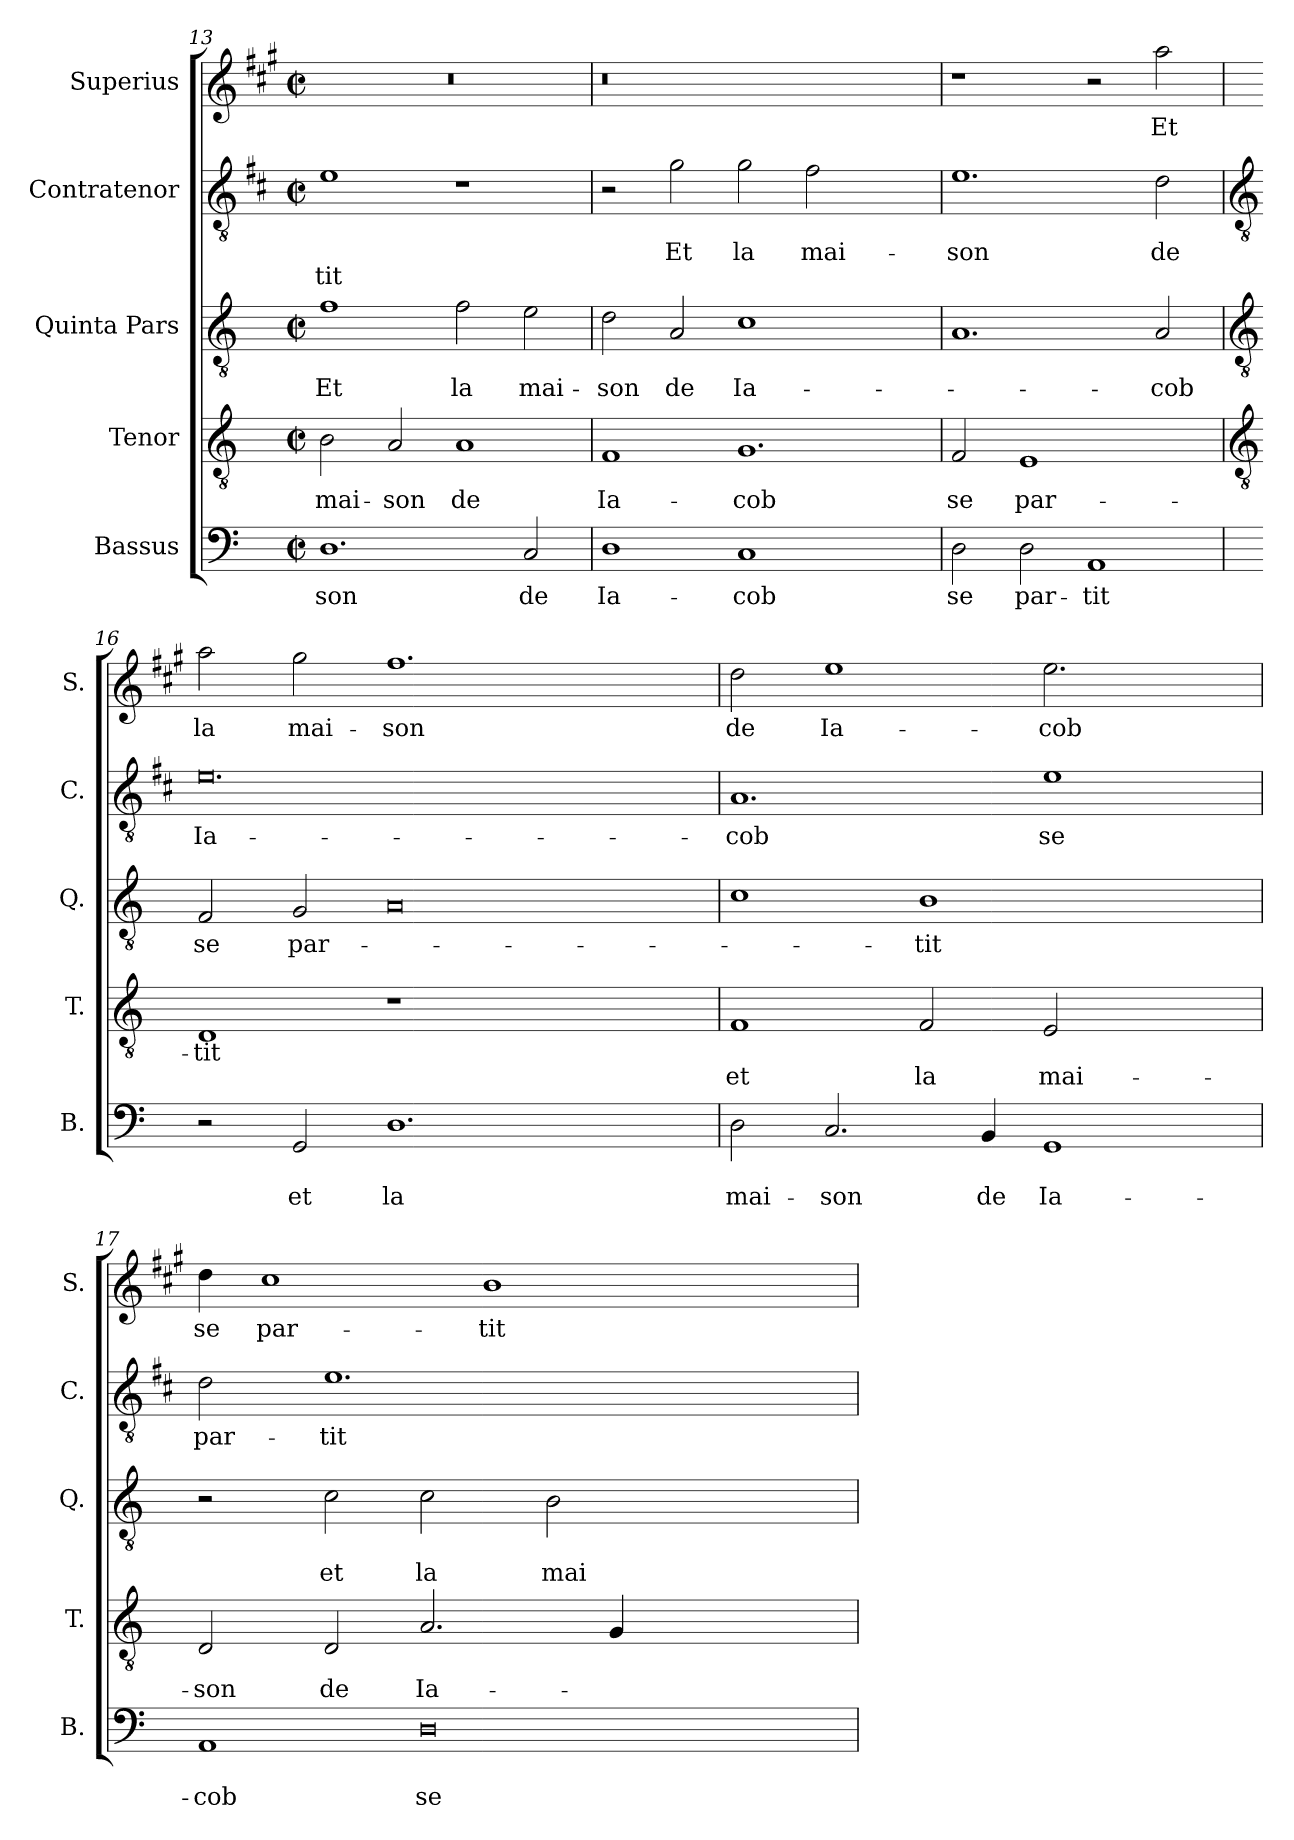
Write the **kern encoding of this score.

**kern	**text	**text	**kern	**text	**text	**kern	**text	**text	**kern	**text	**text	**kern	**text
*part5	*part5	*part5	*part4	*part4	*part4	*part3	*part3	*part3	*part2	*part2	*part2	*part1	*part1
*staff5	*staff5	*staff5	*staff4	*staff4	*staff4	*staff3	*staff3	*staff3	*staff2	*staff2	*staff2	*staff1	*staff1
*I"Bassus	*	*	*I"Tenor	*	*	*I"Quinta Pars	*	*	*I"Contratenor	*	*	*I"Superius	*
*I'B.	*	*	*I'T.	*	*	*I'Q.	*	*	*I'C.	*	*	*I'S.	*
*clefF4	*	*	*clefGv2	*	*	*clefGv2	*	*	*clefGv2	*	*	*clefG2	*
*	*	*	*	*	*	*	*	*	*ITrd1c2	*	*	*ITrd5c9	*
*k[]	*	*	*k[]	*	*	*k[]	*	*	*k[]	*	*	*k[]	*
*C:	*	*	*C:	*	*	*C:	*	*	*C:	*	*	*C:	*
*M4/2	*	*	*M4/2	*	*	*M4/2	*	*	*M4/2	*	*	*M4/2	*
*met(c|)	*	*	*met(c|)	*	*	*met(c|)	*	*	*met(c|)	*	*	*met(c|)	*
=13	=13	=13	=13	=13	=13	=13	=13	=13	=13	=13	=13	=13	=13
!	!LO:LY:b	!	!	!LO:LY:b	!	!	!LO:LY:b	!	!	!	!LO:LY:b	!	!
1.D	-son	.	2B	mai-	.	1f	Et	.	1d	.	-tit	0r	.
!	!	!	!	!LO:LY:b	!	!	!	!	!	!	!	!	!
.	.	.	2A	-son	.	.	.	.	.	.	.	.	.
!	!	!	!	!LO:LY:b	!	!	!LO:LY:b	!	!	!	!	!	!
.	.	.	1A	de	.	2f	la	.	1r	.	.	.	.
!	!LO:LY:b	!	!	!	!	!	!LO:LY:b	!	!	!	!	!	!
2C	de	.	.	.	.	2e	mai-	.	.	.	.	.	.
=14	=14	=14	=14	=14	=14	=14	=14	=14	=14	=14	=14	=14	=14
!	!LO:LY:b	!	!	!LO:LY:b	!	!	!LO:LY:b	!	!	!	!	!	!
1D	Ia-	.	1F	Ia-	.	2d	-son	.	2r	.	.	0r	.
!	!	!	!	!	!	!	!LO:LY:b	!	!	!LO:LY:b	!	!	!
.	.	.	.	.	.	2A	de	.	2f	Et	.	.	.
!	!LO:LY:b	!	!	!LO:LY:b	!	!	!LO:LY:b	!	!	!LO:LY:b	!	!	!
1C	-cob	.	1.G	-cob	.	1c	Ia-	.	2f	la	.	.	.
!	!	!	!	!	!	!	!	!	!	!LO:LY:b	!	!	!
.	.	.	.	.	.	.	.	.	2e	mai-	.	.	.
2ryy	.	.	.	.	.	2ryy	.	.	2ryy	.	.	2ryy	.
=15	=15	=15	=15	=15	=15	=15	=15	=15	=15	=15	=15	=15	=15
!	!LO:LY:b	!	!	!LO:LY:b	!	!	!	!	!	!LO:LY:b	!	!	!
2D	se	.	2F	se	.	1.A	.	.	1.d	-son	.	1r	.
!	!LO:LY:b	!	!	!LO:LY:b	!	!	!	!	!	!	!	!	!
2D	par-	.	1E	par-	.	.	.	.	.	.	.	.	.
!	!LO:LY:b	!	!	!	!	!	!	!	!	!	!	!	!
1AA	-tit	.	.	.	.	.	.	.	.	.	.	2r	.
!	!	!	!	!	!	!	!LO:LY:b	!	!	!LO:LY:b	!	!	!LO:LY:b
.	.	.	2ryy	.	.	2A	-cob	.	2c	de	.	2cc	Et
!!LO:LB:g=z
=16	=16	=16	=16	=16	=16	=16	=16	=16	=16	=16	=16	=16	=16
*	*	*	*clefGv2	*	*	*clefGv2	*	*	*clefGv2	*	*	*	*
!	!	!	!	!LO:LY:b	!	!	!LO:LY:b	!	!	!LO:LY:b	!	!	!LO:LY:b
2r	.	.	1D	-tit	.	2F	se	.	0.d	Ia-	.	2cc	la
!	!	!LO:LY:b	!	!	!	!	!LO:LY:b	!	!	!	!	!	!LO:LY:b
2GG	.	et	.	.	.	2G	par-	.	.	.	.	2b	mai-
!	!	!LO:LY:b	!	!	!	!	!	!	!	!	!	!	!LO:LY:b
1.D	.	la	1r	.	.	0A	.	.	.	.	.	1.a	-son
.	.	.	1ryy	.	.	.	.	.	.	.	.	.	.
2ryy	.	.	.	.	.	.	.	.	.	.	.	2ryy	.
=17A	=17A	=17A	=17A	=17A	=17A	=17A	=17A	=17A	=17A	=17A	=17A	=17A	=17A
!	!	!LO:LY:b	!	!	!LO:LY:b	!	!	!	!	!LO:LY:b	!	!	!LO:LY:b
2D	.	mai-	1F	.	et	1c	.	.	1.G	-cob	.	2f	de
!	!	!LO:LY:b	!	!	!	!	!	!	!	!	!	!	!LO:LY:b
2.C	.	-son	.	.	.	.	.	.	.	.	.	1g	Ia-
!	!	!	!	!	!LO:LY:b	!	!LO:LY:b	!	!	!	!	!	!
.	.	.	2F	.	la	1B	-tit	.	.	.	.	.	.
!	!	!LO:LY:b	!	!	!	!	!	!	!	!	!	!	!
4BB	.	de	.	.	.	.	.	.	.	.	.	.	.
!	!	!LO:LY:b	!	!	!LO:LY:b	!	!	!	!	!LO:LY:b	!	!	!LO:LY:b
1GG	.	Ia-	2E	.	mai-	.	.	.	1d	se	.	2.g	-cob
.	.	.	2ryy	.	.	2ryy	.	.	.	.	.	.	.
.	.	.	.	.	.	.	.	.	.	.	.	4ryy	.
=17B	=17B	=17B	=17B	=17B	=17B	=17B	=17B	=17B	=17B	=17B	=17B	=17B	=17B
!	!	!LO:LY:b	!	!	!LO:LY:b	!	!	!	!	!LO:LY:b	!	!	!LO:LY:b
1AA	.	-cob	2D	.	-son	2r	.	.	2c	par-	.	4f	se
!	!	!	!	!	!	!	!	!	!	!	!	!	!LO:LY:b
.	.	.	.	.	.	.	.	.	.	.	.	1e	par-
!	!	!	!	!	!LO:LY:b	!	!	!LO:LY:b	!	!LO:LY:b	!	!	!
.	.	.	2D	.	de	2c	.	et	1.d	-tit	.	.	.
!	!	!LO:LY:b	!	!	!LO:LY:b	!	!	!LO:LY:b	!	!	!	!	!
0D	.	se	2.A	.	Ia-	2c	.	la	.	.	.	.	.
!	!	!	!	!	!	!	!	!	!	!	!	!	!LO:LY:b
.	.	.	.	.	.	.	.	.	.	.	.	1d	-tit
!	!	!	!	!	!	!	!	!LO:LY:b	!	!	!	!	!
.	.	.	.	.	.	2B	.	mai-	.	.	.	.	.
.	.	.	4G	.	.	.	.	.	.	.	.	.	.
.	.	.	1ryy	.	.	1ryy	.	.	1ryy	.	.	.	.
.	.	.	.	.	.	.	.	.	.	.	.	2.ryy	.
=	=	=	=	=	=	=	=	=	=	=	=	=	=
*-	*-	*-	*-	*-	*-	*-	*-	*-	*-	*-	*-	*-	*-
